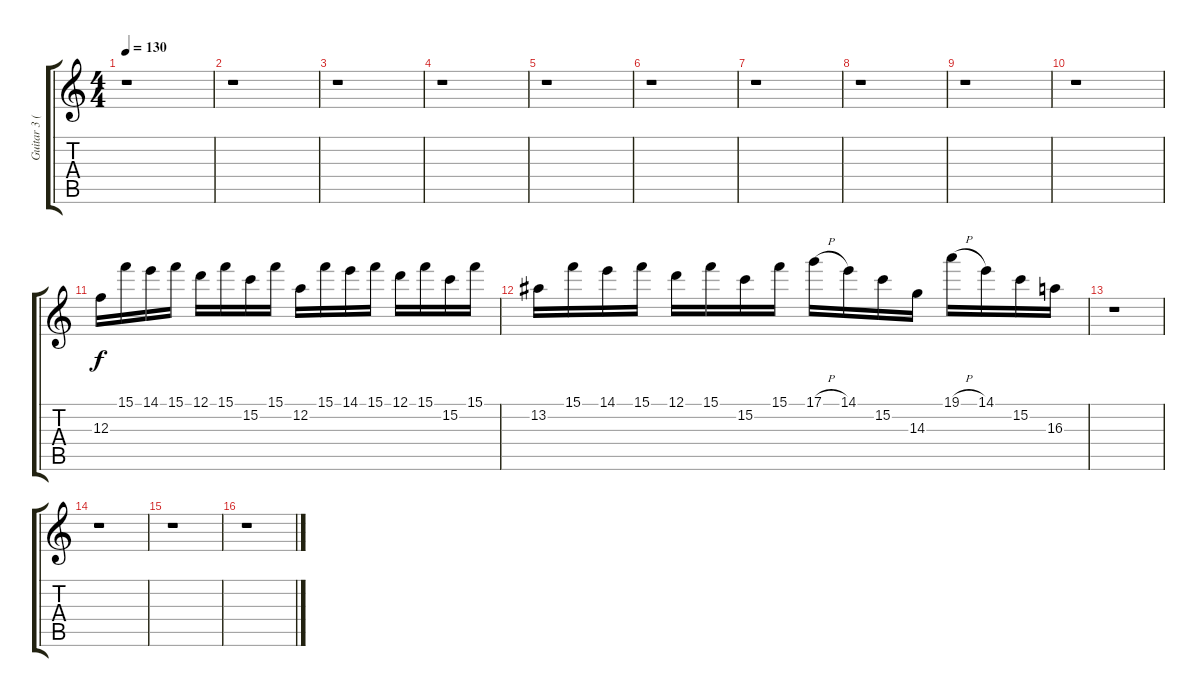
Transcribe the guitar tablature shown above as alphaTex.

\track ("Guitar 3 (Lead)" "Guitar 3 (") {instrument overdrivenguitar}
\staff {score tabs}
\tuning (D4 A3 F3 C3 G2 C2) {hide}
\ts (4 4)
\tempo 130
\clef g2
\ks c
r.1{dy f} |
r.1 |
r.1 |
r.1 |
r.1 |
r.1 |
r.1 |
r.1 |
r.1 |
r.1 |
12.3.16{volume 12} 15.1.16 14.1.16 15.1.16 12.1.16 15.1.16 15.2.16 15.1.16 12.2.16 15.1.16 14.1.16 15.1.16 12.1.16 15.1.16 15.2.16 15.1.16 |
13.2.16 15.1.16 14.1.16 15.1.16 12.1.16 15.1.16 15.2.16 15.1.16 17.1{h}.16 14.1.16 15.2.16 14.3.16 19.1{h}.16 14.1.16 15.2.16 16.3.16 |
r.1 |
r.1 |
r.1 |
r.1
